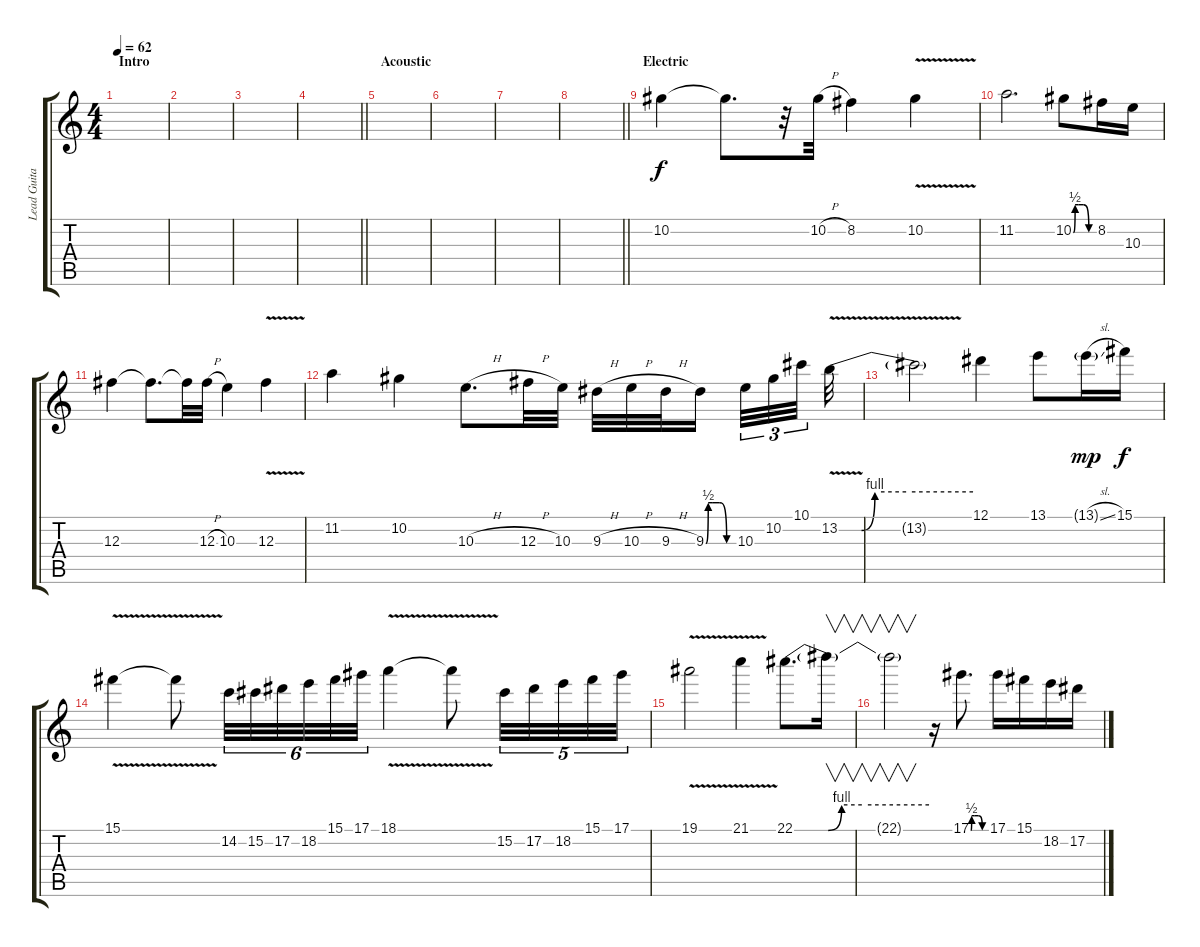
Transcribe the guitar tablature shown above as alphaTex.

\track ("Lead Guitar" "Lead Guita") {instrument overdrivenguitar}
\staff {score tabs}
\tuning (Eb4 Bb3 Gb3 Db3 Ab2 Eb2) {hide}
\ts (4 4)
\section ("" "Intro")
\tempo 62
\clef g2
\ks c
|
|
|
\barLineRight lightlight
|
\section ("" "Acoustic")
|
|
|
\barLineRight lightlight
|
\section ("" "Electric")
10.2.4 10.2{t}.8{d} r.32 10.2{h}.32 8.2.4 10.2{v}.4 |
11.2.2{d} 10.2{be (custom 0 0 5 2 15 2 30 2 45 0 60 0)}.8 8.2.16 10.3.16 |
12.3.4 12.3{t}.8{d} 12.3{t}.32 12.3{h}.32 10.3.4 12.3{v}.4 |
11.2.4 10.2.4 10.3{h}.8{d} 12.3{h}.32 10.3.32 9.3{h}.32 10.3{h}.32 9.3{h}.32 9.3{be (custom 0 0 5 2 15 2 30 2 45 0 60 0)}.16 10.3.32{tu (3 2)} 10.2.32{tu (3 2)} 10.1.32{tu (3 2)} 13.2{be (custom 0 0 10 0 16 4 30 4 60 4) v}.32 |
13.2{t}.2 12.1.4 13.1.8 13.1{sl g}.16{dy mp} 15.1.16{dy f} |
15.1{v}.4 15.1{t}.8 14.2.32{tu (6 4)} 15.2.32{tu (6 4)} 17.2.32{tu (6 4)} 18.2.32{tu (6 4)} 15.1.32{tu (6 4)} 17.1.32{tu (6 4)} 18.1{v}.4 18.1{t}.8 15.2.32{tu (5 4)} 17.2.32{tu (5 4)} 18.2.32{tu (5 4)} 15.1.32{tu (5 4)} 17.1.32{tu (5 4)} |
19.1{v}.2 21.1{v}.4 22.1{be (custom 0 0 15 0 21 4 30 4 60 4)}.8{d} 22.1{t}.16{v} |
22.1{t}.2{v} r.16 17.1{be (custom 0 0 3 2 15 2 30 2 45 0 60 0)}.8{d} 17.1.16 15.1.16 18.2.16 17.2.16
